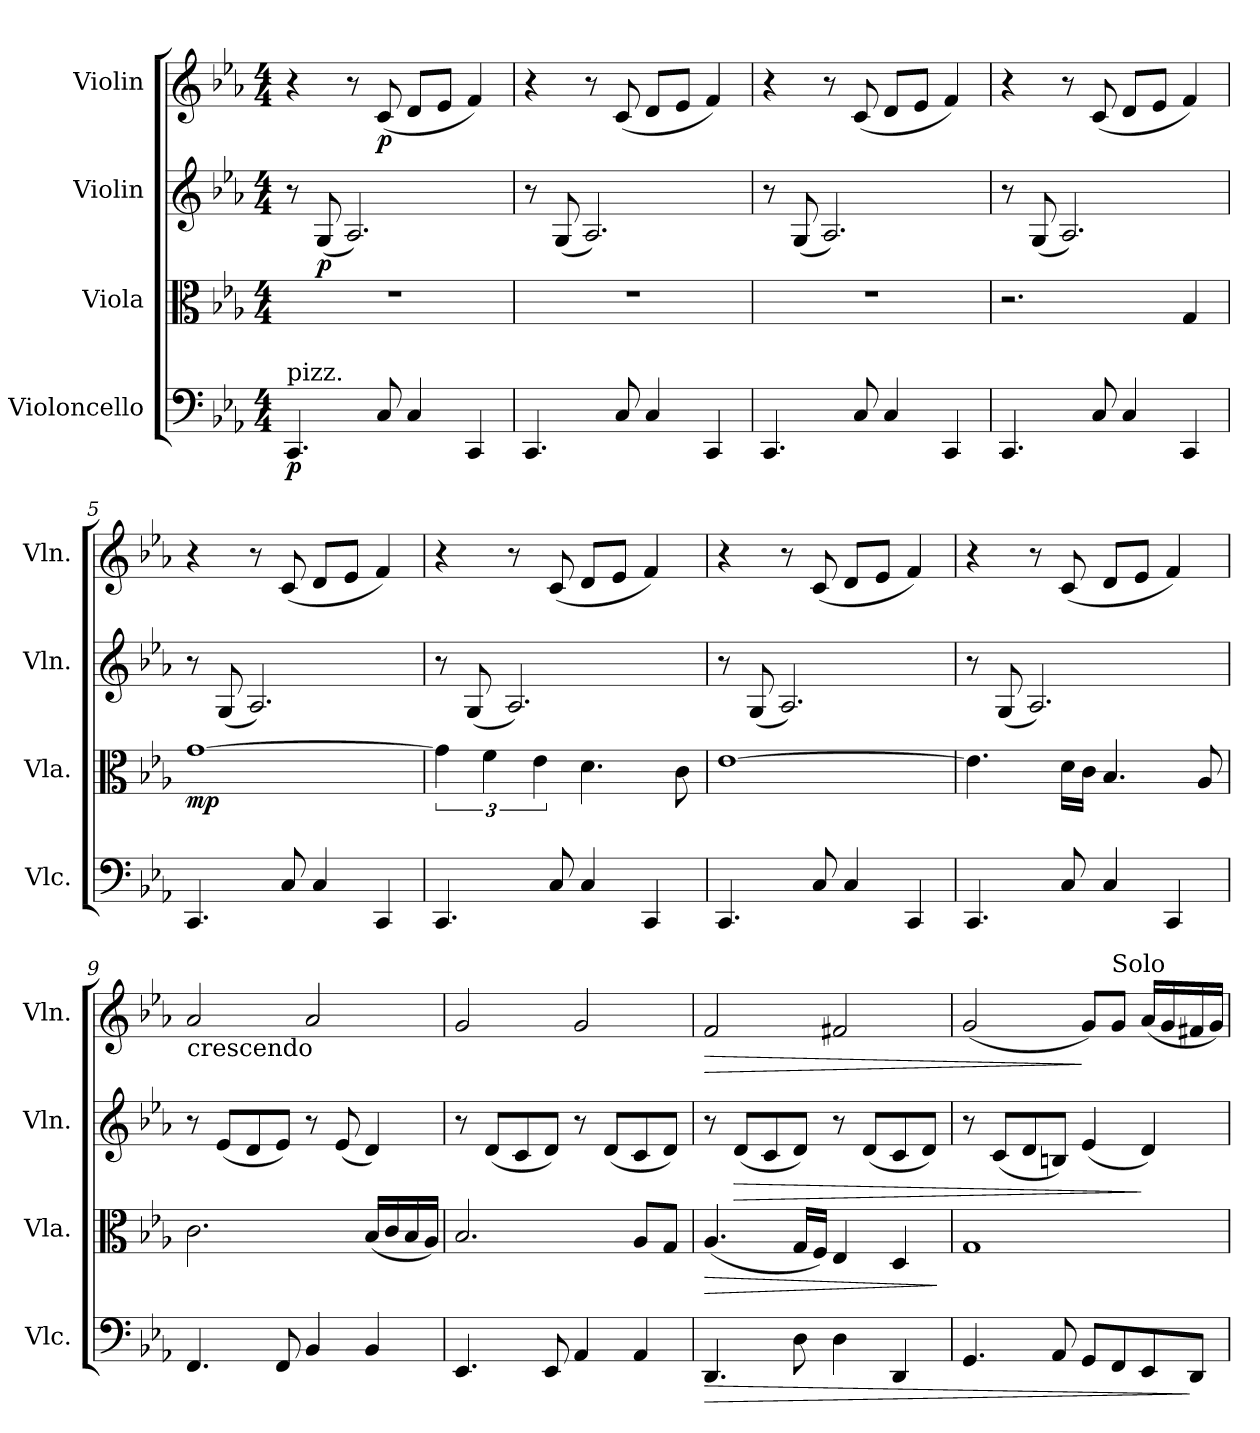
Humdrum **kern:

**kern	**dynam	**kern	**dynam	**kern	**dynam	**kern	**dynam
*part4	*part4	*part3	*part3	*part2	*part2	*part1	*part1
*staff4	*staff4	*staff3	*staff3	*staff2	*staff2	*staff1	*staff1
*I"Violoncello	*	*I"Viola	*	*I"Violin	*	*I"Violin	*
*I'Vlc.	*	*I'Vla.	*	*I'Vln.	*	*I'Vln.	*
*clefF4	*	*clefC3	*	*clefG2	*	*clefG2	*
*k[b-e-a-]	*	*k[b-e-a-]	*	*k[b-e-a-]	*	*k[b-e-a-]	*
*M4/4	*	*M4/4	*	*M4/4	*	*M4/4	*
*MM85	*	*MM85	*	*MM85	*	*MM85	*
=1	=1	=1	=1	=1	=1	=1	=1
!LO:TX:a:t=pizz.	!	!	!	!	!	!	!
!	!LO:DY:b	!	!	!	!	!	!
4.CC/	p	1r	.	8r	.	4r	.
!	!	!	!	!	!LO:DY:b	!	!
.	.	.	.	(8G/	p	.	.
.	.	.	.	2.A-/)	.	8r	.
!	!	!	!	!	!	!	!LO:DY:b
8C/	.	.	.	.	.	(8c/	p
4C/	.	.	.	.	.	8d/L	.
.	.	.	.	.	.	8e-/J	.
4CC/	.	.	.	.	.	4f/)	.
=2	=2	=2	=2	=2	=2	=2	=2
4.CC/	.	1r	.	8r	.	4r	.
.	.	.	.	(8G/	.	.	.
.	.	.	.	2.A-/)	.	8r	.
8C/	.	.	.	.	.	(8c/	.
4C/	.	.	.	.	.	8d/L	.
.	.	.	.	.	.	8e-/J	.
4CC/	.	.	.	.	.	4f/)	.
=3	=3	=3	=3	=3	=3	=3	=3
4.CC/	.	1r	.	8r	.	4r	.
.	.	.	.	(8G/	.	.	.
.	.	.	.	2.A-/)	.	8r	.
8C/	.	.	.	.	.	(8c/	.
4C/	.	.	.	.	.	8d/L	.
.	.	.	.	.	.	8e-/J	.
4CC/	.	.	.	.	.	4f/)	.
=4	=4	=4	=4	=4	=4	=4	=4
4.CC/	.	2.r	.	8r	.	4r	.
.	.	.	.	(8G/	.	.	.
.	.	.	.	2.A-/)	.	8r	.
8C/	.	.	.	.	.	(8c/	.
4C/	.	.	.	.	.	8d/L	.
.	.	.	.	.	.	8e-/J	.
4CC/	.	4G/	.	.	.	4f/)	.
=5	=5	=5	=5	=5	=5	=5	=5
!	!	!	!LO:DY:b	!	!	!	!
4.CC/	.	[1g	mp	8r	.	4r	.
.	.	.	.	(8G/	.	.	.
.	.	.	.	2.A-/)	.	8r	.
8C/	.	.	.	.	.	(8c/	.
4C/	.	.	.	.	.	8d/L	.
.	.	.	.	.	.	8e-/J	.
4CC/	.	.	.	.	.	4f/)	.
=6	=6	=6	=6	=6	=6	=6	=6
4.CC/	.	6g\]	.	8r	.	4r	.
.	.	.	.	(8G/	.	.	.
.	.	6f\	.	.	.	.	.
.	.	.	.	2.A-/)	.	8r	.
.	.	6e-\	.	.	.	.	.
8C/	.	.	.	.	.	(8c/	.
4C/	.	4.d\	.	.	.	8d/L	.
.	.	.	.	.	.	8e-/J	.
4CC/	.	.	.	.	.	4f/)	.
.	.	8c\	.	.	.	.	.
!!LO:LB:g=z
=7	=7	=7	=7	=7	=7	=7	=7
4.CC/	.	[1e-	.	8r	.	4r	.
.	.	.	.	(8G/	.	.	.
.	.	.	.	2.A-/)	.	8r	.
8C/	.	.	.	.	.	(8c/	.
4C/	.	.	.	.	.	8d/L	.
.	.	.	.	.	.	8e-/J	.
4CC/	.	.	.	.	.	4f/)	.
=8	=8	=8	=8	=8	=8	=8	=8
4.CC/	.	4.e-\]	.	8r	.	4r	.
.	.	.	.	(8G/	.	.	.
.	.	.	.	2.A-/)	.	8r	.
8C/	.	16d\LL	.	.	.	(8c/	.
.	.	16c\JJ	.	.	.	.	.
4C/	.	4.B-/	.	.	.	8d/L	.
.	.	.	.	.	.	8e-/J	.
4CC/	.	.	.	.	.	4f/)	.
.	.	8A-/	.	.	.	.	.
=9	=9	=9	=9	=9	=9	=9	=9
!	!	!	!	!	!	!LO:TX:b:t=crescendo	!
4.FF/	.	2.c\	.	8r	.	2a-/	.
.	.	.	.	(8e-/L	.	.	.
.	.	.	.	8d/	.	.	.
8FF/	.	.	.	8e-/J)	.	.	.
4BB-/	.	.	.	8r	.	2a-/	.
.	.	.	.	(8e-/	.	.	.
4BB-/	.	(16B-/LL	.	4d/)	.	.	.
.	.	16c/	.	.	.	.	.
.	.	16B-/	.	.	.	.	.
.	.	16A-/JJ)	.	.	.	.	.
=10	=10	=10	=10	=10	=10	=10	=10
4.EE-/	.	2.B-/	.	8r	.	2g/	.
.	.	.	.	(8d/L	.	.	.
.	.	.	.	8c/	.	.	.
8EE-/	.	.	.	8d/J)	.	.	.
4AA-/	.	.	.	8r	.	2g/	.
.	.	.	.	(8d/L	.	.	.
4AA-/	.	8A-/L	.	8c/	.	.	.
.	.	8G/J	.	8d/J)	.	.	.
=11	=11	=11	=11	=11	=11	=11	=11
!	!LO:HP:b	!	!LO:HP:b	!	!	!	!LO:HP:b
4.DD/	>	(4.A-/	>	8r	.	2f/	>
!	!	!	!	!	!LO:HP:b	!	!
.	.	.	.	(8d/L	>	.	.
.	.	.	.	8c/	.	.	.
8D\	.	16G/LL	.	8d/J)	.	.	.
.	.	16F/JJ)	.	.	.	.	.
4D\	.	4E-/	.	8r	.	2f#X/	.
.	.	.	.	(8d/L	.	.	.
4DD/	.	4D/	.	8c/	.	.	.
.	.	.	.	8d/J)	.	.	.
.	.	.	]	.	.	.	.
!!LO:LB:g=z
=12	=12	=12	=12	=12	=12	=12	=12
4.GG/	.	1G	.	8r	.	(2g/	.
.	.	.	.	(8c/L	.	.	.
.	.	.	.	8d/	.	.	.
8AA-/	.	.	.	8Bn/J)	.	.	.
8GG/L	.	.	.	(4e-/	.	8g/L)	]
!	!	!	!	!	!	!LO:TX:a:t=Solo	!
8FF/	.	.	.	.	.	8g/J	.
8EE-/	.	.	.	4d/)	]	(16a-/LL	.
.	.	.	.	.	.	16g/	.
8DD/J	]	.	.	.	.	16f#X/	.
.	.	.	.	.	.	16g/JJ)	.
=	=	=	=	=	=	=	=
*-	*-	*-	*-	*-	*-	*-	*-
